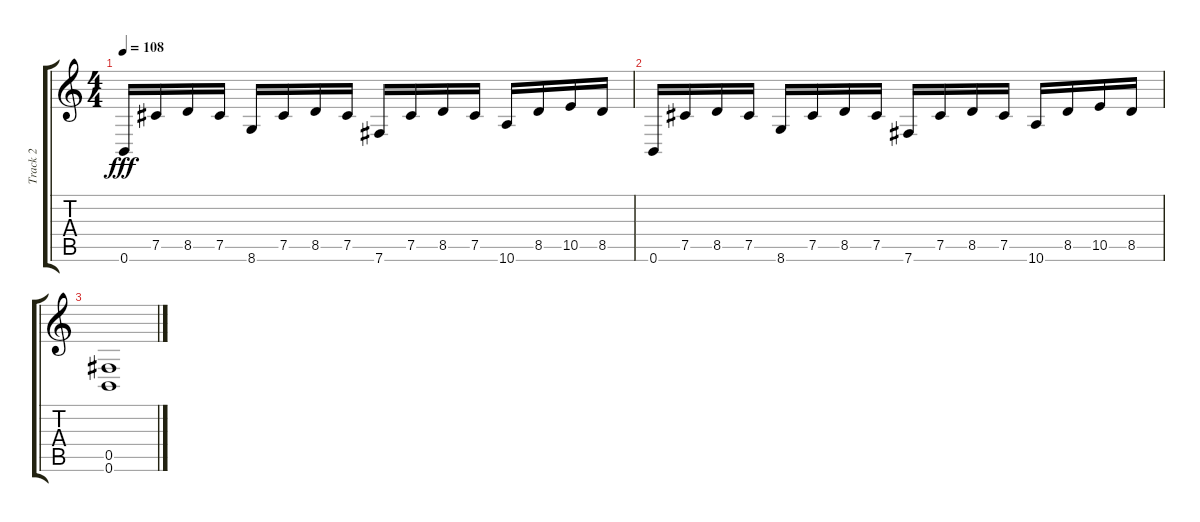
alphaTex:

\track ("Track 2" "Track 2") {instrument distortionguitar}
\staff {score tabs}
\tuning (Db4 Ab3 E3 B2 Gb2 B1) {hide}
\ts (4 4)
\tempo 108
\clef g2
\ks c
0.6.16{dy fff} 7.5.16 8.5.16 7.5.16 8.6.16 7.5.16 8.5.16 7.5.16 7.6.16 7.5.16 8.5.16 7.5.16 10.6.16 8.5.16 10.5.16 8.5.16 |
0.6.16 7.5.16 8.5.16 7.5.16 8.6.16 7.5.16 8.5.16 7.5.16 7.6.16 7.5.16 8.5.16 7.5.16 10.6.16 8.5.16 10.5.16 8.5.16 |
(0.5 0.6).1
